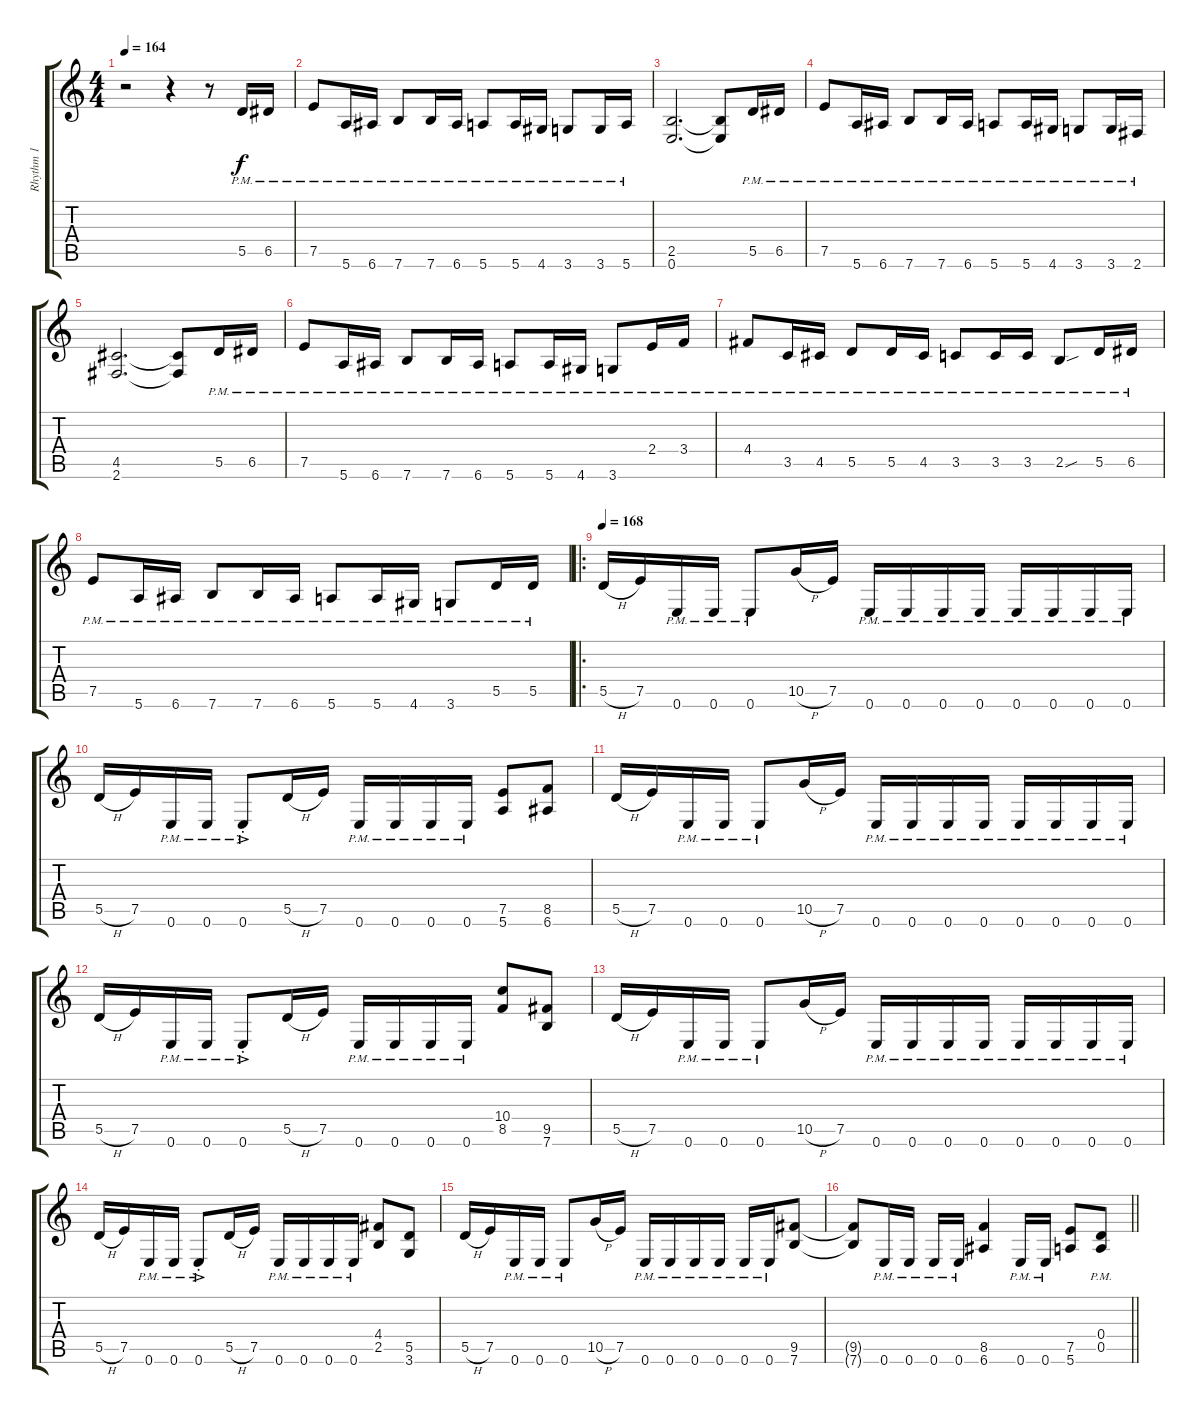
\track ("Rhythm 1" "Rhythm 1") {instrument distortionguitar}
\staff {score tabs}
\tuning (E4 B3 G3 D3 A2 E2) {hide}
\ts (4 4)
\tempo 164
\clef g2
\ks c
r.2{dy f instrument distortionguitar} r.4 r.8 5.5{pm}.16 6.5{pm}.16 |
7.5{pm}.8 5.6{pm}.16 6.6{pm}.16 7.6{pm}.8 7.6{pm}.16 6.6{pm}.16 5.6{pm}.8 5.6{pm}.16 4.6{pm}.16 3.6{pm}.8 3.6{pm}.16 5.6{pm}.16 |
(2.5 0.6).2{d} (2.5{t} 0.6{t}).8 5.5{pm}.16 6.5{pm}.16 |
7.5{pm}.8 5.6{pm}.16 6.6{pm}.16 7.6{pm}.8 7.6{pm}.16 6.6{pm}.16 5.6{pm}.8 5.6{pm}.16 4.6{pm}.16 3.6{pm}.8 3.6{pm}.16 2.6{pm}.16 |
(4.5 2.6).2{d} (4.5{t} 2.6{t}).8 5.5{pm}.16 6.5{pm}.16 |
7.5{pm}.8 5.6{pm}.16 6.6{pm}.16 7.6{pm}.8 7.6{pm}.16 6.6{pm}.16 5.6{pm}.8 5.6{pm}.16 4.6{pm}.16 3.6{pm}.8 2.4{pm}.16 3.4{pm}.16 |
4.4{pm}.8 3.5{pm}.16 4.5{pm}.16 5.5{pm}.8 5.5{pm}.16 4.5{pm}.16 3.5{pm}.8 3.5{pm}.16 3.5{pm}.16 2.5{sou pm}.8 5.5{pm}.16 6.5{pm}.16 |
7.5{pm}.8 5.6{pm}.16 6.6{pm}.16 7.6{pm}.8 7.6{pm}.16 6.6{pm}.16 5.6{pm}.8 5.6{pm}.16 4.6{pm}.16 3.6{pm}.8 5.5{pm}.16 5.5{pm}.16 |
\ro
\tempo 168
5.5{h}.16 7.5.16 0.6{pm}.16 0.6{pm}.16 0.6{pm}.8 10.5{h}.16 7.5.16 0.6{pm}.16 0.6{pm}.16 0.6{pm}.16 0.6{pm}.16 0.6{pm}.16 0.6{pm}.16 0.6{pm}.16 0.6{pm}.16 |
5.5{h}.16 7.5.16 0.6{pm}.16 0.6{pm}.16 0.6{ac pm st}.8 5.5{h}.16 7.5.16 0.6{pm}.16 0.6{pm}.16 0.6{pm}.16 0.6{pm}.16 (7.5 5.6).8 (8.5 6.6).8 |
5.5{h}.16 7.5.16 0.6{pm}.16 0.6{pm}.16 0.6{pm}.8 10.5{h}.16 7.5.16 0.6{pm}.16 0.6{pm}.16 0.6{pm}.16 0.6{pm}.16 0.6{pm}.16 0.6{pm}.16 0.6{pm}.16 0.6{pm}.16 |
5.5{h}.16 7.5.16 0.6{pm}.16 0.6{pm}.16 0.6{ac pm st}.8 5.5{h}.16 7.5.16 0.6{pm}.16 0.6{pm}.16 0.6{pm}.16 0.6{pm}.16 (10.4 8.5).8 (9.5 7.6).8 |
5.5{h}.16 7.5.16 0.6{pm}.16 0.6{pm}.16 0.6{pm}.8 10.5{h}.16 7.5.16 0.6{pm}.16 0.6{pm}.16 0.6{pm}.16 0.6{pm}.16 0.6{pm}.16 0.6{pm}.16 0.6{pm}.16 0.6{pm}.16 |
5.5{h}.16 7.5.16 0.6{pm}.16 0.6{pm}.16 0.6{ac pm st}.8 5.5{h}.16 7.5.16 0.6{pm}.16 0.6{pm}.16 0.6{pm}.16 0.6{pm}.16 (4.4 2.5).8 (5.5 3.6).8 |
5.5{h}.16 7.5.16 0.6{pm}.16 0.6{pm}.16 0.6{pm}.8 10.5{h}.16 7.5.16 0.6{pm}.16 0.6{pm}.16 0.6{pm}.16 0.6{pm}.16 0.6{pm}.16 0.6{pm}.16 (9.5 7.6).8 |
\barLineRight lightlight
(9.5{t} 7.6{t}).8 0.6{pm}.16 0.6{pm}.16 0.6{pm}.16 0.6{pm}.16 (8.5 6.6).4 0.6{pm}.16 0.6{pm}.16 (7.5 5.6).8 (0.4{pm} 0.5{pm}).8
